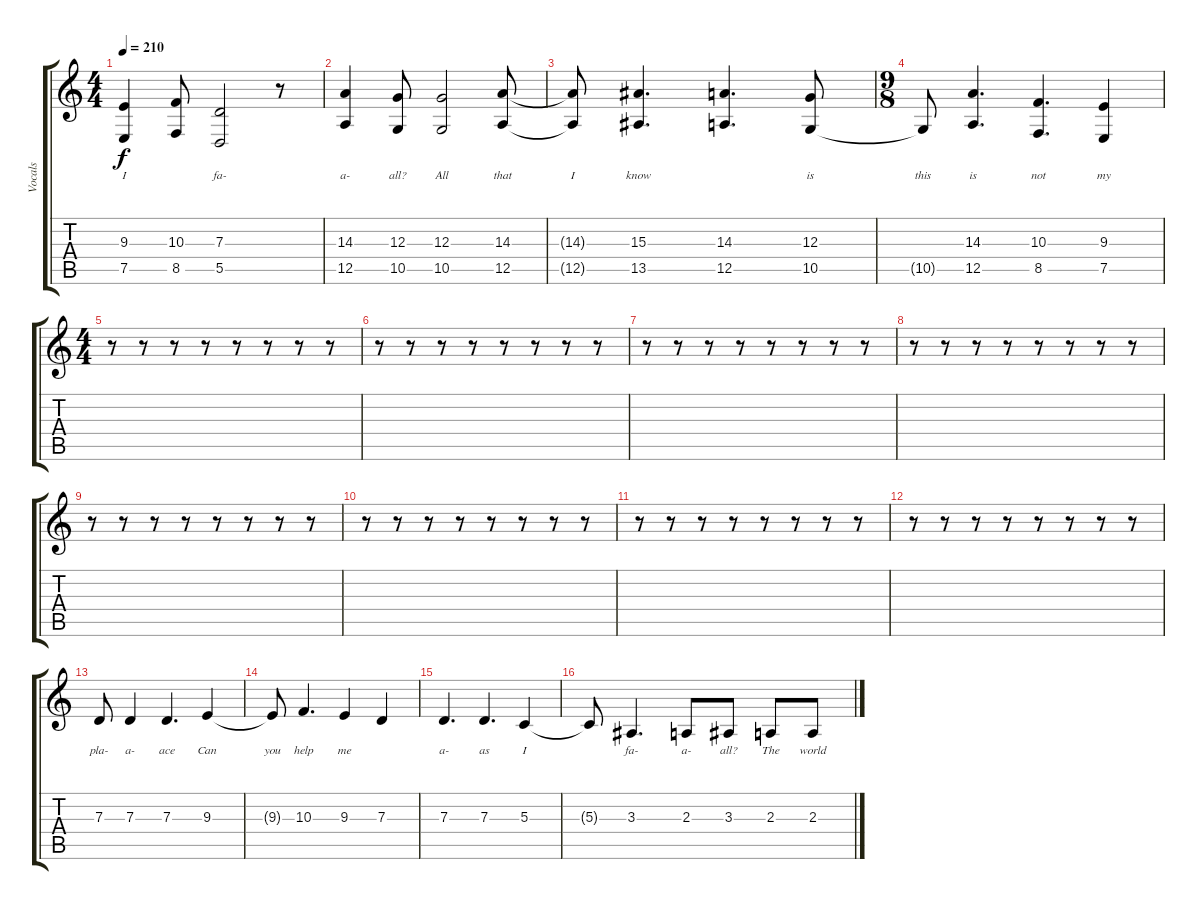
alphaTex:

\track ("Vocals" "Vocals") {instrument harmonica}
\staff {score tabs}
\tuning (E4 B3 G3 D3 A2 E2) {hide}
\ts (4 4)
\tempo 210
\clef g2
\ks c
(9.3 7.5).4{lyrics (0 "I") lyrics (1 "") lyrics (2 "") lyrics (3 "") lyrics (4 "") dy f} (10.3 8.5).8{lyrics (0 "") lyrics (1 "") lyrics (2 "") lyrics (3 "") lyrics (4 "")} (7.3 5.5).2{lyrics (0 "fa-") lyrics (1 "") lyrics (2 "") lyrics (3 "") lyrics (4 "")} r.8 |
(14.3 12.5).4{lyrics (0 "a-") lyrics (1 "") lyrics (2 "") lyrics (3 "") lyrics (4 "")} (12.3 10.5).8{lyrics (0 "all?") lyrics (1 "") lyrics (2 "") lyrics (3 "") lyrics (4 "")} (12.3 10.5).2{lyrics (0 "All") lyrics (1 "") lyrics (2 "") lyrics (3 "") lyrics (4 "")} (14.3 12.5).8{lyrics (0 "that") lyrics (1 "") lyrics (2 "") lyrics (3 "") lyrics (4 "")} |
(14.3{t} 12.5{t}).8{lyrics (0 "I") lyrics (1 "") lyrics (2 "") lyrics (3 "") lyrics (4 "")} (15.3 13.5).4{d lyrics (0 "know") lyrics (1 "") lyrics (2 "") lyrics (3 "") lyrics (4 "")} (14.3 12.5).4{d lyrics (0 "") lyrics (1 "") lyrics (2 "") lyrics (3 "") lyrics (4 "")} (12.3 10.5).8{lyrics (0 "is") lyrics (1 "") lyrics (2 "") lyrics (3 "") lyrics (4 "")} |
\ts (9 8)
10.5{t}.8{lyrics (0 "this") lyrics (1 "") lyrics (2 "") lyrics (3 "") lyrics (4 "")} (14.3 12.5).4{d lyrics (0 "is") lyrics (1 "") lyrics (2 "") lyrics (3 "") lyrics (4 "")} (10.3 8.5).4{d lyrics (0 "not") lyrics (1 "") lyrics (2 "") lyrics (3 "") lyrics (4 "")} (9.3 7.5).4{lyrics (0 "my") lyrics (1 "") lyrics (2 "") lyrics (3 "") lyrics (4 "")} |
\ts (4 4)
r.8 r.8 r.8 r.8 r.8 r.8 r.8 r.8 |
r.8 r.8 r.8 r.8 r.8 r.8 r.8 r.8 |
r.8 r.8 r.8 r.8 r.8 r.8 r.8 r.8 |
r.8 r.8 r.8 r.8 r.8 r.8 r.8 r.8 |
r.8 r.8 r.8 r.8 r.8 r.8 r.8 r.8 |
r.8 r.8 r.8 r.8 r.8 r.8 r.8 r.8 |
r.8 r.8 r.8 r.8 r.8 r.8 r.8 r.8 |
r.8 r.8 r.8 r.8 r.8 r.8 r.8 r.8 |
7.3.8{lyrics (0 "pla-") lyrics (1 "") lyrics (2 "") lyrics (3 "") lyrics (4 "")} 7.3.4{lyrics (0 "a-") lyrics (1 "") lyrics (2 "") lyrics (3 "") lyrics (4 "")} 7.3.4{d lyrics (0 "ace") lyrics (1 "") lyrics (2 "") lyrics (3 "") lyrics (4 "")} 9.3.4{lyrics (0 "Can") lyrics (1 "") lyrics (2 "") lyrics (3 "") lyrics (4 "")} |
9.3{t}.8{lyrics (0 "you") lyrics (1 "") lyrics (2 "") lyrics (3 "") lyrics (4 "")} 10.3.4{d lyrics (0 "help") lyrics (1 "") lyrics (2 "") lyrics (3 "") lyrics (4 "")} 9.3.4{lyrics (0 "me") lyrics (1 "") lyrics (2 "") lyrics (3 "") lyrics (4 "")} 7.3.4{lyrics (0 "") lyrics (1 "") lyrics (2 "") lyrics (3 "") lyrics (4 "")} |
7.3.4{d lyrics (0 "a-") lyrics (1 "") lyrics (2 "") lyrics (3 "") lyrics (4 "")} 7.3.4{d lyrics (0 "as") lyrics (1 "") lyrics (2 "") lyrics (3 "") lyrics (4 "")} 5.3.4{lyrics (0 "I") lyrics (1 "") lyrics (2 "") lyrics (3 "") lyrics (4 "")} |
5.3{t}.8{lyrics (0 "") lyrics (1 "") lyrics (2 "") lyrics (3 "") lyrics (4 "")} 3.3.4{d lyrics (0 "fa-") lyrics (1 "") lyrics (2 "") lyrics (3 "") lyrics (4 "")} 2.3.8{lyrics (0 "a-") lyrics (1 "") lyrics (2 "") lyrics (3 "") lyrics (4 "")} 3.3.8{lyrics (0 "all?") lyrics (1 "") lyrics (2 "") lyrics (3 "") lyrics (4 "")} 2.3.8{lyrics (0 "The") lyrics (1 "") lyrics (2 "") lyrics (3 "") lyrics (4 "")} 2.3.8{lyrics (0 "world") lyrics (1 "") lyrics (2 "") lyrics (3 "") lyrics (4 "")}
